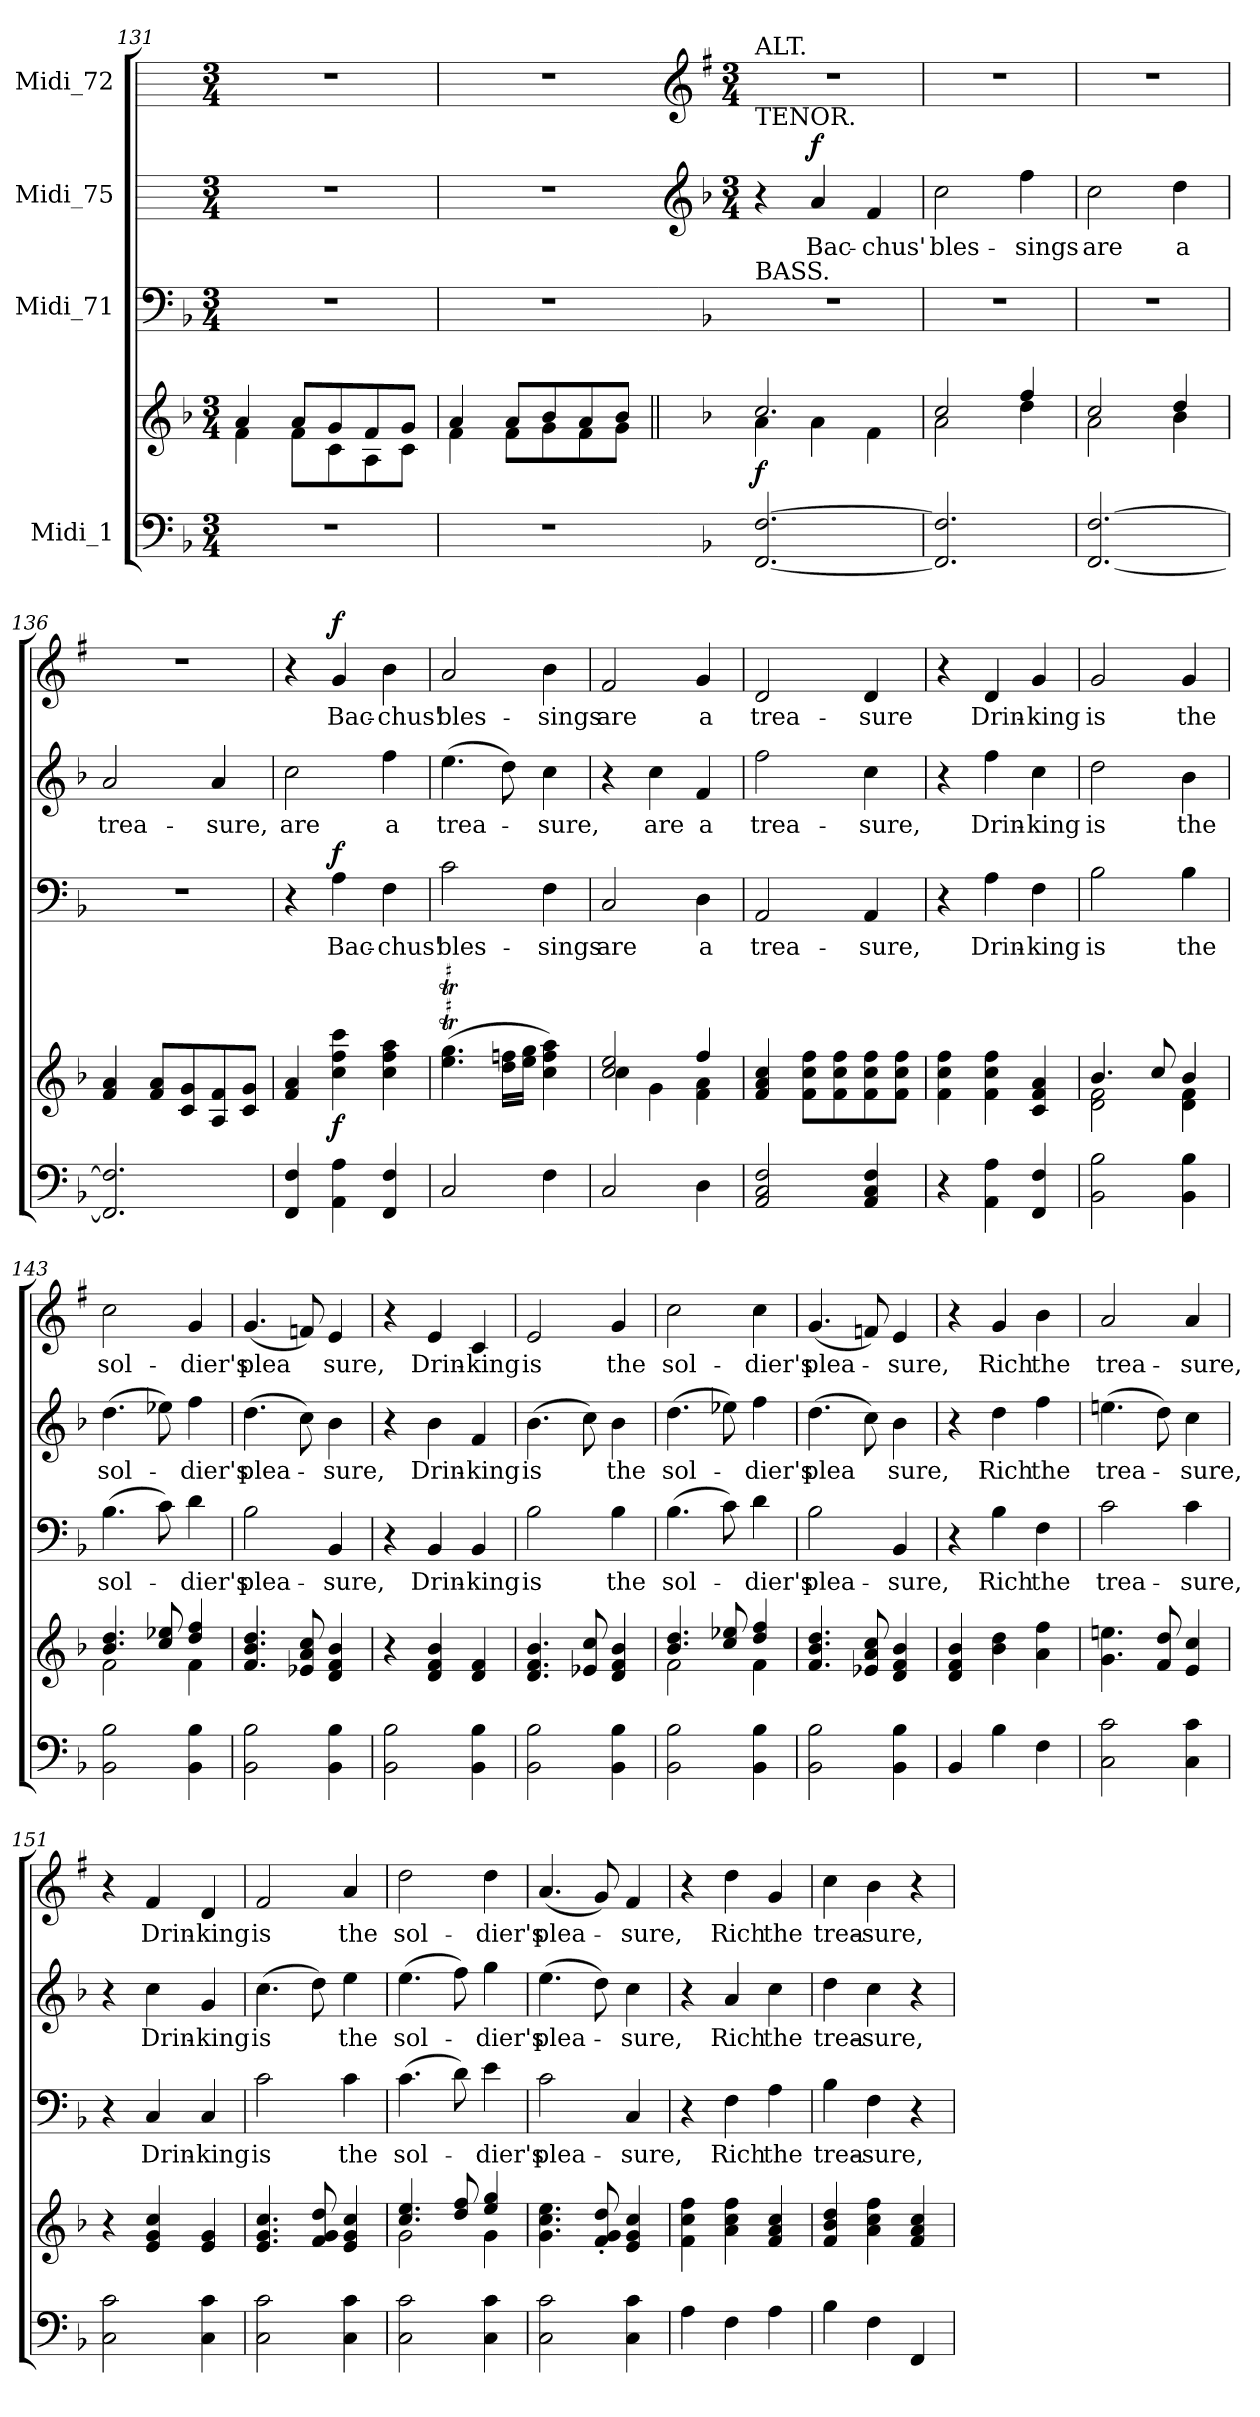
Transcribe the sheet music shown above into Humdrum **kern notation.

**kern	**kern	**dynam	**kern	**text	**dynam	**kern	**text	**dynam	**kern	**text	**dynam
*part4	*part4	*part4	*part3	*part3	*part3	*part2	*part2	*part2	*part1	*part1	*part1
*staff5	*staff4	*staff4/5	*staff3	*staff3	*staff3	*staff2	*staff2	*staff2	*staff1	*staff1	*staff1
*I"Midi_1	*	*	*I"Midi_71	*	*	*I"Midi_75	*	*	*I"Midi_72	*	*
*clefF4	*clefG2	*	*clefF4	*	*	*	*	*	*	*	*
*	*	*	*	*	*	*	*	*	*ITrd1c2	*	*
*k[b-]	*k[b-]	*	*k[b-]	*	*	*	*	*	*	*	*
*F:	*F:	*	*F:	*	*	*	*	*	*	*	*
*M3/4	*M3/4	*	*M3/4	*	*	*M3/4	*	*	*M3/4	*	*
=131	=131	=131	=131	=131	=131	=131	=131	=131	=131	=131	=131
!LO:N:vis=1	!	!	!LO:N:vis=1	!	!	!	!	!	!	!	!
*	*^	*	*	*	*	*	*	*	*	*	*
2.r	4a/	4f\	.	2.r	.	.	2.r	.	.	2.r	.	.
.	8a/L	8f\L	.	.	.	.	.	.	.	.	.	.
.	8g/	8c\	.	.	.	.	.	.	.	.	.	.
.	8f/	8A\	.	.	.	.	.	.	.	.	.	.
.	8g/J	8c\J	.	.	.	.	.	.	.	.	.	.
=132	=132	=132	=132	=132	=132	=132	=132	=132	=132	=132	=132	=132
!LO:N:vis=1	!	!	!	!LO:N:vis=1	!	!	!	!	!	!	!	!
2.r	4a/	4f\	.	2.r	.	.	2.r	.	.	2.r	.	.
.	8a/L	8f\L	.	.	.	.	.	.	.	.	.	.
.	8b-/	8g\	.	.	.	.	.	.	.	.	.	.
.	8a/	8f\	.	.	.	.	.	.	.	.	.	.
.	8b-/J	8g\J	.	.	.	.	.	.	.	.	.	.
!!LO:LB:g=z
=133||	=133||	=133||	=133	=133||	=133	=133	=133	=133	=133	=133	=133	=133
*	*	*	*	*	*	*	*clefG2	*	*	*clefG2	*	*
*	*	*	*	*	*	*	*k[b-]	*	*	*k[b-]	*	*
*	*	*	*	*	*	*	*F:	*	*	*F:	*	*
*	*	*	*	*	*	*	*M3/4	*	*	*M3/4	*	*
!	!	!	!	!	!	!	!	!	!	!LO:TX:a:t=ALT.	!	!
!	!	!	!	!	!	!	!LO:TX:a:t=TENOR.	!	!	!	!	!
!	!	!	!	!LO:TX:a:t=BASS.	!	!	!	!	!	!	!	!
!	!	!	!LO:DY:b	!LO:N:vis=1	!	!	!	!	!	!LO:N:vis=1	!	!
[2.FF [2.F	2.cc/	4a\	f	2.r	.	.	4r	.	.	2.r	.	.
!	!	!	!	!	!	!	!	!LO:LY:b	!LO:DY:b	!	!	!
.	.	4a\	.	.	.	.	4a	Bac-	f	.	.	.
!	!	!	!	!	!	!	!	!LO:LY:b	!	!	!	!
.	.	4f\	.	.	.	.	4f	-chus'	.	.	.	.
=134	=134	=134	=134	=134	=134	=134	=134	=134	=134	=134	=134	=134
!	!	!	!	!LO:N:vis=1	!	!	!	!LO:LY:b	!	!LO:N:vis=1	!	!
2.FF] 2.F]	2cc/	2a\	.	2.r	.	.	2cc	bles-	.	2.r	.	.
!	!	!	!	!	!	!	!	!LO:LY:b	!	!	!	!
.	4ff/	4dd\	.	.	.	.	4ff	-sings	.	.	.	.
=135	=135	=135	=135	=135	=135	=135	=135	=135	=135	=135	=135	=135
!	!	!	!	!LO:N:vis=1	!	!	!	!LO:LY:b	!	!LO:N:vis=1	!	!
[2.FF [2.F	2cc/	2a\	.	2.r	.	.	2cc	are	.	2.r	.	.
!	!	!	!	!	!	!	!	!LO:LY:b	!	!	!	!
.	4dd/	4b-\	.	.	.	.	4dd	a	.	.	.	.
=136	=136	=136	=136	=136	=136	=136	=136	=136	=136	=136	=136	=136
!	!	!	!	!LO:N:vis=1	!	!	!	!LO:LY:b	!	!LO:N:vis=1	!	!
2.FF] 2.F]	4f/ 4a/	2ryy	.	2.r	.	.	2a	trea-	.	2.r	.	.
.	8f/ 8a/L	.	.	.	.	.	.	.	.	.	.	.
.	8c/ 8g/	.	.	.	.	.	.	.	.	.	.	.
!	!	!	!	!	!	!	!	!LO:LY:b	!	!	!	!
.	8A/ 8f/	4ryy	.	.	.	.	4a	-sure,	.	.	.	.
.	8c/ 8g/J	.	.	.	.	.	.	.	.	.	.	.
=137	=137	=137	=137	=137	=137	=137	=137	=137	=137	=137	=137	=137
!	!	!	!	!	!	!	!	!LO:LY:b	!	!	!	!
4FF 4F	4f/ 4a/	2ryy	.	4r	.	.	2cc	are	.	4r	.	.
!	!	!	!LO:DY:b	!	!LO:LY:b	!LO:DY:a	!	!	!	!	!LO:LY:b	!LO:DY:a
4AA 4A	4cc\ 4ff\ 4ccc\	.	f	4A	Bac-	f	.	.	.	4f	Bac-	f
!	!	!	!	!	!LO:LY:b	!	!	!LO:LY:b	!	!	!LO:LY:b	!
4FF 4F	4cc\ 4ff\ 4aa\	4ryy	.	4F	-chus'	.	4ff	a	.	4a	-chus'	.
=138	=138	=138	=138	=138	=138	=138	=138	=138	=138	=138	=138	=138
!	!	!	!	!	!LO:LY:b	!	!	!LO:LY:b	!	!	!LO:LY:b	!
2C	(>4.ee\T 4.gg\T	2ryy	.	2c	bles-	.	(>4.ee	trea-	.	2g	bles-	.
.	16dd\ 16ff\LL	.	.	.	.	.	8dd)	.	.	.	.	.
.	16ee\ 16gg\JJ	.	.	.	.	.	.	.	.	.	.	.
!	!	!	!	!	!LO:LY:b	!	!	!LO:LY:b	!	!	!LO:LY:b	!
4F	4cc\ 4ff\ 4aa\)	4ryy	.	4F	-sings	.	4cc	-sure,	.	4a	-sings	.
=139	=139	=139	=139	=139	=139	=139	=139	=139	=139	=139	=139	=139
!	!	!	!	!	!LO:LY:b	!	!	!	!	!	!LO:LY:b	!
2C	2cc/ 2ee/	4cc\	.	2C	are	.	4r	.	.	2e	are	.
!	!	!	!	!	!	!	!	!LO:LY:b	!	!	!	!
.	.	4g\	.	.	.	.	4cc	are	.	.	.	.
!	!	!	!	!	!LO:LY:b	!	!	!LO:LY:b	!	!	!LO:LY:b	!
4D	4ff/	4f\ 4a\	.	4D	a	.	4f	a	.	4f	a	.
=140	=140	=140	=140	=140	=140	=140	=140	=140	=140	=140	=140	=140
!	!	!	!	!	!LO:LY:b	!	!	!LO:LY:b	!	!	!LO:LY:b	!
2AA 2C 2F	4f/ 4a/ 4cc/	2ryy	.	2AA	trea-	.	2ff	trea-	.	2c	trea-	.
.	8f\ 8cc\ 8ff\L	.	.	.	.	.	.	.	.	.	.	.
.	8f\ 8cc\ 8ff\	.	.	.	.	.	.	.	.	.	.	.
!	!	!	!	!	!LO:LY:b	!	!	!LO:LY:b	!	!	!LO:LY:b	!
4AA 4C 4F	8f\ 8cc\ 8ff\	4ryy	.	4AA	-sure,	.	4cc	-sure,	.	4c	-sure	.
.	8f\ 8cc\ 8ff\J	.	.	.	.	.	.	.	.	.	.	.
!!LO:LB:g=z
=141	=141	=141	=141	=141	=141	=141	=141	=141	=141	=141	=141	=141
4r	4f\ 4cc\ 4ff\	2ryy	.	4r	.	.	4r	.	.	4r	.	.
!	!	!	!	!	!LO:LY:b	!	!	!LO:LY:b	!	!	!LO:LY:b	!
4AA 4A	4f\ 4cc\ 4ff\	.	.	4A	Drin-	.	4ff	Drin-	.	4c	Drin-	.
!	!	!	!	!	!LO:LY:b	!	!	!LO:LY:b	!	!	!LO:LY:b	!
4FF 4F	4c/ 4f/ 4a/	4ryy	.	4F	-king	.	4cc	-king	.	4f	-king	.
=142	=142	=142	=142	=142	=142	=142	=142	=142	=142	=142	=142	=142
!	!	!	!	!	!LO:LY:b	!	!	!LO:LY:b	!	!	!LO:LY:b	!
2BB- 2B-	4.b-/	2d\ 2f\	.	2B-	is	.	2dd	is	.	2f	is	.
.	8cc/	.	.	.	.	.	.	.	.	.	.	.
!	!	!	!	!	!LO:LY:b	!	!	!LO:LY:b	!	!	!LO:LY:b	!
4BB- 4B-	4b-/	4d\ 4f\	.	4B-	the	.	4b-	the	.	4f	the	.
=143	=143	=143	=143	=143	=143	=143	=143	=143	=143	=143	=143	=143
!	!	!	!	!	!LO:LY:b	!	!	!LO:LY:b	!	!	!LO:LY:b	!
2BB- 2B-	4.b-/ 4.dd/	2f\	.	(>4.B-	sol-	.	(>4.dd	sol-	.	2b-	sol-	.
.	8cc/ 8ee-X/	.	.	8c)	.	.	8ee-X)	.	.	.	.	.
!	!	!	!	!	!LO:LY:b	!	!	!LO:LY:b	!	!	!LO:LY:b	!
4BB- 4B-	4dd/ 4ff/	4f\	.	4d	-dier's	.	4ff	-dier's	.	4f	-dier's	.
=144	=144	=144	=144	=144	=144	=144	=144	=144	=144	=144	=144	=144
!	!	!	!	!	!LO:LY:b	!	!	!LO:LY:b	!	!	!LO:LY:b	!
2BB- 2B-	4.f/ 4.b-/ 4.dd/	2ryy	.	2B-	plea-	.	(>4.dd	plea-	.	(<4.f	plea	.
.	8e-X/ 8a/ 8cc/	.	.	.	.	.	8cc)	.	.	8e-X)	.	.
!	!	!	!	!	!LO:LY:b	!	!	!LO:LY:b	!	!	!LO:LY:b	!
4BB- 4B-	4d/ 4f/ 4b-/	4ryy	.	4BB-	-sure,	.	4b-	-sure,	.	4d	sure,	.
=145	=145	=145	=145	=145	=145	=145	=145	=145	=145	=145	=145	=145
2BB- 2B-	4r	2ryy	.	4r	.	.	4r	.	.	4r	.	.
!	!	!	!	!	!LO:LY:b	!	!	!LO:LY:b	!	!	!LO:LY:b	!
.	4d/ 4f/ 4b-/	.	.	4BB-	Drin-	.	4b-	Drin-	.	4d	Drin-	.
!	!	!	!	!	!LO:LY:b	!	!	!LO:LY:b	!	!	!LO:LY:b	!
4BB- 4B-	4d/ 4f/	4ryy	.	4BB-	-king	.	4f	-king	.	4B-	-king	.
=146	=146	=146	=146	=146	=146	=146	=146	=146	=146	=146	=146	=146
!	!	!	!	!	!LO:LY:b	!	!	!LO:LY:b	!	!	!LO:LY:b	!
2BB- 2B-	4.d/ 4.f/ 4.b-/	2ryy	.	2B-	is	.	(>4.b-	is	.	2d	is	.
.	8e-X/ 8cc/	.	.	.	.	.	8cc)	.	.	.	.	.
!	!	!	!	!	!LO:LY:b	!	!	!LO:LY:b	!	!	!LO:LY:b	!
4BB- 4B-	4d/ 4f/ 4b-/	4ryy	.	4B-	the	.	4b-	the	.	4f	the	.
=147	=147	=147	=147	=147	=147	=147	=147	=147	=147	=147	=147	=147
!	!	!	!	!	!LO:LY:b	!	!	!LO:LY:b	!	!	!LO:LY:b	!
2BB- 2B-	4.b-/ 4.dd/	2f\	.	(>4.B-	sol-	.	(>4.dd	sol-	.	2b-	sol-	.
.	8cc/ 8ee-X/	.	.	8c)	.	.	8ee-X)	.	.	.	.	.
!	!	!	!	!	!LO:LY:b	!	!	!LO:LY:b	!	!	!LO:LY:b	!
4BB- 4B-	4dd/ 4ff/	4f\	.	4d	-dier's	.	4ff	-dier's	.	4b-	-dier's	.
=148	=148	=148	=148	=148	=148	=148	=148	=148	=148	=148	=148	=148
!	!	!	!	!	!LO:LY:b	!	!	!LO:LY:b	!	!	!LO:LY:b	!
2BB- 2B-	4.f/ 4.b-/ 4.dd/	2ryy	.	2B-	plea-	.	(>4.dd	plea	.	(<4.f	plea-	.
.	8e-X/ 8a/ 8cc/	.	.	.	.	.	8cc)	.	.	8e-X)	.	.
!	!	!	!	!	!LO:LY:b	!	!	!LO:LY:b	!	!	!LO:LY:b	!
4BB- 4B-	4d/ 4f/ 4b-/	4ryy	.	4BB-	-sure,	.	4b-	sure,	.	4d	-sure,	.
=149	=149	=149	=149	=149	=149	=149	=149	=149	=149	=149	=149	=149
4BB-	4d/ 4f/ 4b-/	2ryy	.	4r	.	.	4r	.	.	4r	.	.
!	!	!	!	!	!LO:LY:b	!	!	!LO:LY:b	!	!	!LO:LY:b	!
4B-	4b-\ 4dd\	.	.	4B-	Rich	.	4dd	Rich	.	4f	Rich	.
!	!	!	!	!	!LO:LY:b	!	!	!LO:LY:b	!	!	!LO:LY:b	!
4F	4a\ 4ff\	4ryy	.	4F	the	.	4ff	the	.	4a	the	.
!!LO:LB:g=z
=150	=150	=150	=150	=150	=150	=150	=150	=150	=150	=150	=150	=150
!	!	!	!	!	!LO:LY:b	!	!	!LO:LY:b	!	!	!LO:LY:b	!
2C 2c	4.g\ 4.een\	2ryy	.	2c	trea-	.	(>4.een	trea-	.	2g	trea-	.
.	8f/ 8dd/	.	.	.	.	.	8dd)	.	.	.	.	.
!	!	!	!	!	!LO:LY:b	!	!	!LO:LY:b	!	!	!LO:LY:b	!
4C 4c	4e/ 4cc/	4ryy	.	4c	-sure,	.	4cc	-sure,	.	4g	-sure,	.
=151	=151	=151	=151	=151	=151	=151	=151	=151	=151	=151	=151	=151
2C 2c	4r	2ryy	.	4r	.	.	4r	.	.	4r	.	.
!	!	!	!	!	!LO:LY:b	!	!	!LO:LY:b	!	!	!LO:LY:b	!
.	4e/ 4g/ 4cc/	.	.	4C	Drin-	.	4cc	Drin-	.	4e	Drin-	.
!	!	!	!	!	!LO:LY:b	!	!	!LO:LY:b	!	!	!LO:LY:b	!
4C 4c	4e/ 4g/	4ryy	.	4C	-king	.	4g	-king	.	4c	-king	.
=152	=152	=152	=152	=152	=152	=152	=152	=152	=152	=152	=152	=152
!	!	!	!	!	!LO:LY:b	!	!	!LO:LY:b	!	!	!LO:LY:b	!
2C 2c	4.e/ 4.g/ 4.cc/	2ryy	.	2c	is	.	(>4.cc	is	.	2e	is	.
.	8f/ 8g/ 8dd/	.	.	.	.	.	8dd)	.	.	.	.	.
!	!	!	!	!	!LO:LY:b	!	!	!LO:LY:b	!	!	!LO:LY:b	!
4C 4c	4e/ 4g/ 4cc/	4ryy	.	4c	the	.	4ee	the	.	4g	the	.
=153	=153	=153	=153	=153	=153	=153	=153	=153	=153	=153	=153	=153
!	!	!	!	!	!LO:LY:b	!	!	!LO:LY:b	!	!	!LO:LY:b	!
2C 2c	4.cc/ 4.ee/	2g\	.	(>4.c	sol-	.	(>4.ee	sol-	.	2cc	sol-	.
.	8dd/ 8ff/	.	.	8d)	.	.	8ff)	.	.	.	.	.
!	!	!	!	!	!LO:LY:b	!	!	!LO:LY:b	!	!	!LO:LY:b	!
4C 4c	4ee/ 4gg/	4g\	.	4e	-dier's	.	4gg	-dier's	.	4cc	-dier's	.
=154	=154	=154	=154	=154	=154	=154	=154	=154	=154	=154	=154	=154
!	!	!	!	!	!LO:LY:b	!	!	!LO:LY:b	!	!	!LO:LY:b	!
2C 2c	4.g\ 4.cc\ 4.ee\	2ryy	.	2c	plea-	.	(>4.ee	plea-	.	(<4.g	plea-	.
.	8f/' 8g/' 8dd/'	.	.	.	.	.	8dd)	.	.	8f)	.	.
!	!	!	!	!	!LO:LY:b	!	!	!LO:LY:b	!	!	!LO:LY:b	!
4C 4c	4e/ 4g/ 4cc/	4ryy	.	4C	-sure,	.	4cc	-sure,	.	4e	-sure,	.
=155	=155	=155	=155	=155	=155	=155	=155	=155	=155	=155	=155	=155
4A	4f\ 4cc\ 4ff\	2ryy	.	4r	.	.	4r	.	.	4r	.	.
!	!	!	!	!	!LO:LY:b	!	!	!LO:LY:b	!	!	!LO:LY:b	!
4F	4a\ 4cc\ 4ff\	.	.	4F	Rich	.	4a	Rich	.	4cc	Rich	.
!	!	!	!	!	!LO:LY:b	!	!	!LO:LY:b	!	!	!LO:LY:b	!
4A	4f/ 4a/ 4cc/	4ryy	.	4A	the	.	4cc	the	.	4f	the	.
=156	=156	=156	=156	=156	=156	=156	=156	=156	=156	=156	=156	=156
!	!	!	!	!	!LO:LY:b	!	!	!LO:LY:b	!	!	!LO:LY:b	!
4B-	4f/ 4b-/ 4dd/	2ryy	.	4B-	trea-	.	4dd	trea-	.	4b-	trea-	.
!	!	!	!	!	!LO:LY:b	!	!	!LO:LY:b	!	!	!LO:LY:b	!
4F	4a\ 4cc\ 4ff\	.	.	4F	-sure,	.	4cc	-sure,	.	4a	-sure,	.
4FF	4f/ 4a/ 4cc/	4ryy	.	4r	.	.	4r	.	.	4r	.	.
*	*v	*v	*	*	*	*	*	*	*	*	*	*
=	=	=	=	=	=	=	=	=	=	=	=
*-	*-	*-	*-	*-	*-	*-	*-	*-	*-	*-	*-
